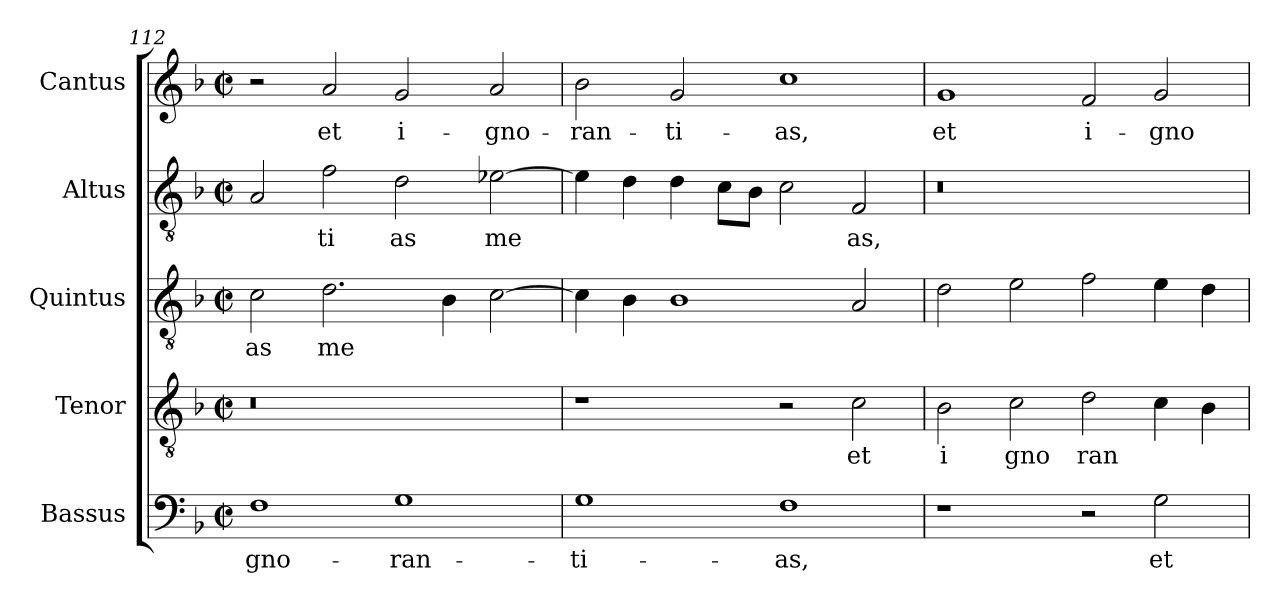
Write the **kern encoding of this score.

**kern	**text	**kern	**text	**kern	**text	**kern	**text	**kern	**text
*part5	*part5	*part4	*part4	*part3	*part3	*part2	*part2	*part1	*part1
*staff5	*staff5	*staff4	*staff4	*staff3	*staff3	*staff2	*staff2	*staff1	*staff1
*I"Bassus	*	*I"Tenor	*	*I"Quintus	*	*I"Altus	*	*I"Cantus	*
*clefF4	*	*clefGv2	*	*clefGv2	*	*clefGv2	*	*clefG2	*
*k[b-]	*	*k[b-]	*	*k[b-]	*	*k[b-]	*	*k[b-]	*
*F:	*	*F:	*	*F:	*	*F:	*	*F:	*
*M2/2	*	*M2/2	*	*M2/2	*	*M2/2	*	*M2/2	*
*met(c|)	*	*met(c|)	*	*met(c|)	*	*met(c|)	*	*met(c|)	*
=112	=112	=112	=112	=112	=112	=112	=112	=112	=112
!	!LO:LY:b:cj	!	!	!	!LO:LY:b:cj	!	!	!	!
1F	-gno-	0r	.	2c\	as	2A/	.	2r	.
!	!	!	!	!	!LO:LY:b	!	!LO:LY:b:cj	!	!LO:LY:b:cj
.	.	.	.	2.d\	me	2f\	ti	2a/	et
!	!LO:LY:b:cj	!	!	!	!	!	!LO:LY:b:cj	!	!LO:LY:b:cj
1G	-ran-	.	.	.	.	2d\	as	2g/	i-
.	.	.	.	4B-\	.	.	.	.	.
!	!	!	!	!	!	!	!LO:LY:b	!	!LO:LY:b:cj
.	.	.	.	[>2c\	.	[>2e-X\	me	2a/	-gno-
=113	=113	=113	=113	=113	=113	=113	=113	=113	=113
!	!LO:LY:b:cj	!	!	!	!	!	!	!	!LO:LY:b:cj
1G	-ti-	1r	.	4c\]	.	4e-\]	.	2b-\	-ran-
.	.	.	.	4B-\	.	4d\	.	.	.
!	!	!	!	!	!	!	!	!	!LO:LY:b:cj
.	.	.	.	1B-	.	4d\	.	2g/	-ti-
.	.	.	.	.	.	8c\L	.	.	.
.	.	.	.	.	.	8B-\J	.	.	.
!	!LO:LY:b:cj	!	!	!	!	!	!	!	!LO:LY:b:cj
1F	-as,	2r	.	.	.	2c\	.	1cc	-as,
!	!	!	!LO:LY:b:cj	!	!	!	!LO:LY:b:cj	!	!
.	.	2c\	et	2A/	.	2F/	as,	.	.
=114	=114	=114	=114	=114	=114	=114	=114	=114	=114
!	!	!	!LO:LY:b:cj	!	!	!	!	!	!LO:LY:b:cj
1r	.	2B-\	i	2d\	.	0r	.	1g	et
!	!	!	!LO:LY:b:cj	!	!	!	!	!	!
.	.	2c\	gno	2e\	.	.	.	.	.
!	!	!	!LO:LY:b	!	!	!	!	!	!LO:LY:b:cj
2r	.	2d\	ran	2f\	.	.	.	2f/	i-
!	!LO:LY:b:cj	!	!	!	!	!	!	!	!LO:LY:b:cj
2G\	et	4c\	.	4e\	.	.	.	2g/	-gno-
.	.	4B-\	.	4d\	.	.	.	.	.
=	=	=	=	=	=	=	=	=	=
*-	*-	*-	*-	*-	*-	*-	*-	*-	*-
